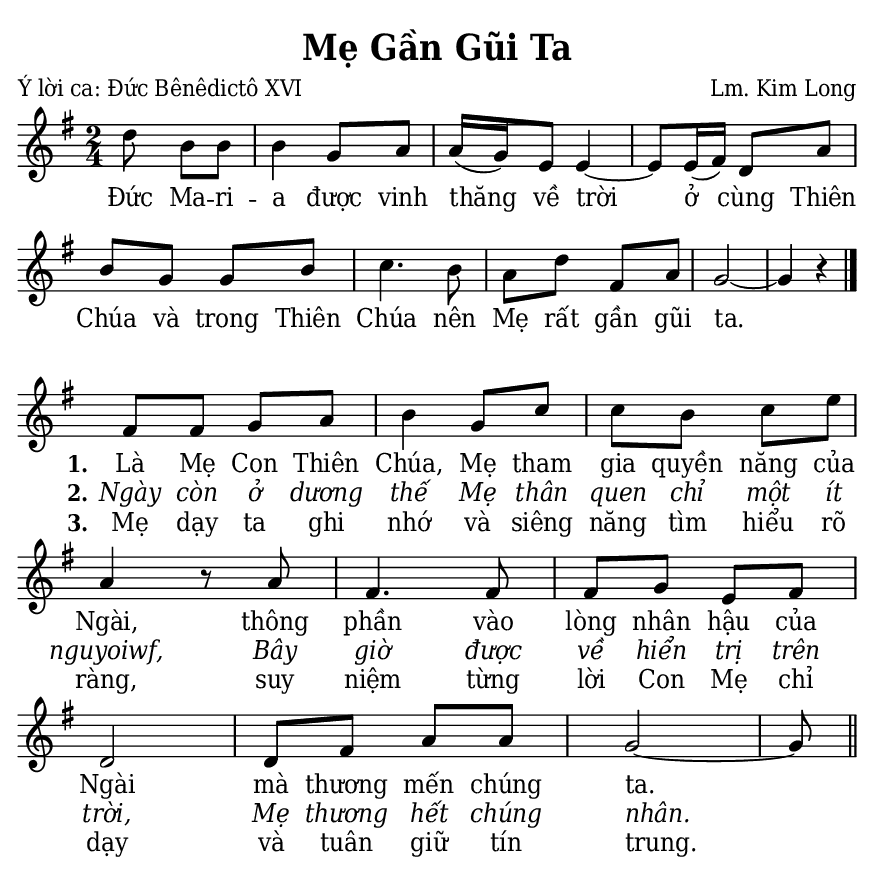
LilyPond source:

% Cài đặt chung
\version "2.24.3"
\include "english.ly"

\header {
  title = "Mẹ Gần Gũi Ta"
  poet = "Ý lời ca: Đức Bênêdictô XVI"
  composer = "Lm. Kim Long"
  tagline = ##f
}

% Nhạc
nhacPhanMot = \relative c'' {
  \key g \major
  \time 2/4
  \partial 4. d8 b b |
  b4 g8 a |
  a16 (g) e8 e4 ~ |
  e8 e16 (fs) d8 a' |
  b g g b |
  c4. b8 |
  a d fs, a |
  g2 ~ |
  g4 r \bar "|."
}

nhacPhanHai = \relative c' {
  \key g \major
  \time 2/4
  fs8 fs g a |
  b4 g8 c |
  c b c e |
  a,4 r8 a |
  fs4. fs8 |
  fs g e fs |
  d2 |
  d8 fs a a |
  g2 ~ |
  g8 \bar "||"
}

% Lời
loiPhanMot = \lyricmode {
  Đức Ma -- ri -- a được vinh thăng về trời
  ở cùng Thiên Chúa và trong Thiên Chúa
  nên Mẹ rất gần gũi ta.
}

loiPhanHai = \lyricmode {
  <<
    {
      \set stanza = "1."
      Là Mẹ Con Thiên Chúa,
      Mẹ tham gia quyền năng của Ngài,
      thông phần vào lòng nhân hậu của Ngài
      mà thương mến chúng ta.
    }
    \new Lyrics {
	    \set associatedVoice = "beSop"
	    \set stanza = "2."
      \override Lyrics.LyricText.font-shape = #'italic
      Ngày còn ở dương thế Mẹ thân quen chỉ một ít nguyoiwf,
      Bây giờ được về hiển trị trên trời,
      Mẹ thương hết chúng nhân.
    }
    \new Lyrics {
	    \set associatedVoice = "beSop"
	    \set stanza = "3."
      Mẹ dạy ta ghi nhớ và siêng năng tìm hiểu rõ ràng,
      suy niệm từng lời Con Mẹ chỉ dạy
      và tuân giữ tín trung.
    }
  >>
}

% Dàn trang
\paper {
  #(set-paper-size "a5")
  top-margin = 3\mm
  bottom-margin = 3\mm
  left-margin = 3\mm
  right-margin = 3\mm
  indent = #0
  #(define fonts
	 (make-pango-font-tree "Deja Vu Serif Condensed"
	 		       "Deja Vu Serif Condensed"
			       "Deja Vu Serif Condensed"
			       (/ 20 20)))
  print-page-number = ##f
}

\score {
  <<
    \new Staff <<
        \clef treble
        \new Voice = beSop {
          \nhacPhanMot
        }
      \new Lyrics \lyricsto beSop \loiPhanMot
    >>
  >>
  \layout {
    \override Lyrics.LyricSpace.minimum-distance = #1.5
    \override Score.BarNumber.break-visibility = ##(#f #f #f)
    \override Score.SpacingSpanner.uniform-stretching = ##t
    ragged-last = ##f
  }
}

\score {
  <<
    \new Staff <<
        \clef treble
        \new Voice = beSop {
          \nhacPhanHai
        }
      \new Lyrics \lyricsto beSop \loiPhanHai
    >>
  >>
  \layout {
    \override Staff.TimeSignature.transparent = ##t
    \override Lyrics.LyricSpace.minimum-distance = #1.5
    \override Score.BarNumber.break-visibility = ##(#f #f #f)
    \override Score.SpacingSpanner.uniform-stretching = ##t
    ragged-last = ##f
  }
}
